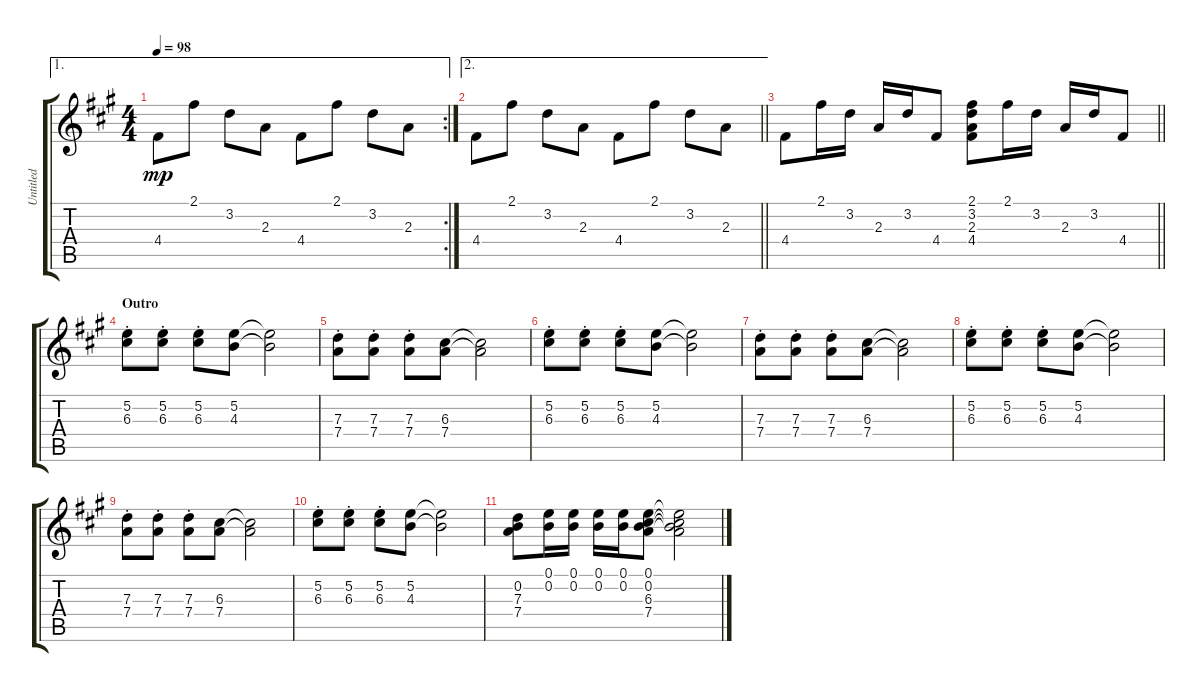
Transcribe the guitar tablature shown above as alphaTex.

\track ("Untitled" "Untitled") {instrument electricguitarclean}
\staff {score tabs}
\tuning (E4 B3 G3 D3 A2 E2) {hide}
\ae 1
\rc 2
\ts (4 4)
\tempo 98
\clef g2
\ks a
4.4.8{dy mp} 2.1.8 3.2.8 2.3.8 4.4.8 2.1.8 3.2.8 2.3.8 |
\ae 2
\barLineRight lightlight
4.4.8 2.1.8 3.2.8 2.3.8 4.4.8 2.1.8 3.2.8 2.3.8 |
\barLineRight lightlight
4.4.8 2.1.16 3.2.16 2.3.16 3.2.16 4.4.8 (2.1 3.2 2.3 4.4).8 2.1.16 3.2.16 2.3.16 3.2.16 4.4.8 |
\section ("" "Outro")
(5.2{st} 6.3{st}).8 (5.2{st} 6.3{st}).8 (5.2{st} 6.3{st}).8 (5.2 4.3).8 (5.2{t} 4.3{t}).2 |
(7.3{st} 7.4{st}).8 (7.3{st} 7.4{st}).8 (7.3{st} 7.4{st}).8 (6.3 7.4).8 (6.3{t} 7.4{t}).2 |
(5.2{st} 6.3{st}).8 (5.2{st} 6.3{st}).8 (5.2{st} 6.3{st}).8 (5.2 4.3).8 (5.2{t} 4.3{t}).2 |
(7.3{st} 7.4{st}).8 (7.3{st} 7.4{st}).8 (7.3{st} 7.4{st}).8 (6.3 7.4).8 (6.3{t} 7.4{t}).2 |
(5.2{st} 6.3{st}).8 (5.2{st} 6.3{st}).8 (5.2{st} 6.3{st}).8 (5.2 4.3).8 (5.2{t} 4.3{t}).2 |
(7.3{st} 7.4{st}).8 (7.3{st} 7.4{st}).8 (7.3{st} 7.4{st}).8 (6.3 7.4).8 (6.3{t} 7.4{t}).2 |
(5.2{st} 6.3{st}).8 (5.2{st} 6.3{st}).8 (5.2{st} 6.3{st}).8 (5.2 4.3).8 (5.2{t} 4.3{t}).2 |
(0.2 7.3 7.4).8 (0.1 0.2).16 (0.1 0.2).16 (0.1 0.2).16 (0.1 0.2).16 (0.1 0.2 6.3 7.4).8 (0.1{t} 0.2{t} 6.3{t} 7.4{t}).2
